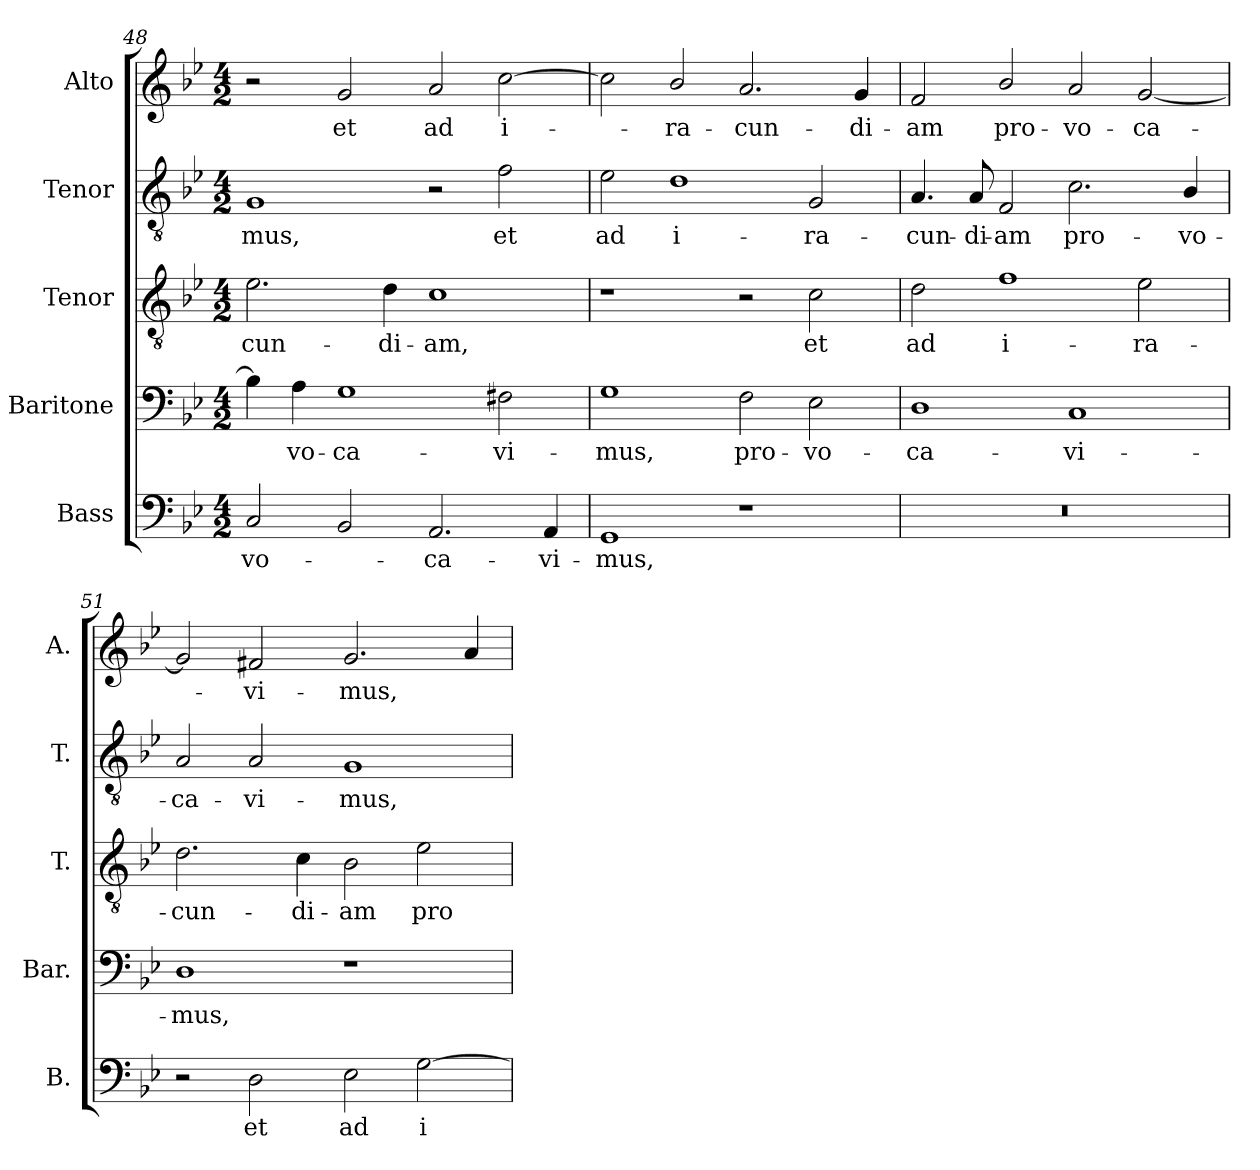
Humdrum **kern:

**kern	**text	**kern	**text	**kern	**text	**kern	**text	**kern	**text
*part5	*part5	*part4	*part4	*part3	*part3	*part2	*part2	*part1	*part1
*staff5	*staff5	*staff4	*staff4	*staff3	*staff3	*staff2	*staff2	*staff1	*staff1
*I"Bass	*	*I"Baritone	*	*I"Tenor	*	*I"Tenor	*	*I"Alto	*
*I'B.	*	*I'Bar.	*	*I'T.	*	*I'T.	*	*I'A.	*
*clefF4	*	*clefF4	*	*clefGv2	*	*clefGv2	*	*clefG2	*
*	*	*	*	*ITrd7c12	*	*ITrd7c12	*	*	*
*k[b-e-]	*	*k[b-e-]	*	*k[b-e-]	*	*k[b-e-]	*	*k[b-e-]	*
*B-:	*	*B-:	*	*B-:	*	*B-:	*	*B-:	*
*M4/2	*	*M4/2	*	*M4/2	*	*M4/2	*	*M4/2	*
=48	=48	=48	=48	=48	=48	=48	=48	=48	=48
!	!LO:LY:b:color=#000000	!	!	!	!	!	!	!	!
!	!	!	!	!	!LO:LY:b:color=#000000	!	!	!	!
!	!	!	!	!	!	!	!LO:LY:b:color=#000000	!	!
2Ci/	-vo-	4B-i\]	.	2.E-i\	-cun-	1GGi	-mus,	2r	.
!	!	!	!LO:LY:b:color=#000000	!	!	!	!	!	!
.	.	4Ai\	-vo-	.	.	.	.	.	.
!	!	!	!LO:LY:b:color=#000000	!	!	!	!	!	!
!	!	!	!	!	!	!	!	!	!LO:LY:b:color=#000000
2BB-i/	.	1Gi	-ca-	.	.	.	.	2gi/	et
!	!	!	!	!	!LO:LY:b:color=#000000	!	!	!	!
.	.	.	.	4Di\	-di-	.	.	.	.
!	!LO:LY:b:color=#000000	!	!	!	!	!	!	!	!
!	!	!	!	!	!LO:LY:b:color=#000000	!	!	!	!
!	!	!	!	!	!	!	!	!	!LO:LY:b:color=#000000
2.AAi/	-ca-	.	.	1Ci	-am,	2r	.	2ai/	ad
!	!	!	!LO:LY:b:color=#000000	!	!	!	!	!	!
!	!	!	!	!	!	!	!LO:LY:b:color=#000000	!	!
!	!	!	!	!	!	!	!	!	!LO:LY:b:color=#000000
.	.	2F#Xi\	-vi-	.	.	2Fi\	et	[2cci\	i-
!	!LO:LY:b:color=#000000	!	!	!	!	!	!	!	!
4AAi/	-vi-	.	.	.	.	.	.	.	.
=49	=49	=49	=49	=49	=49	=49	=49	=49	=49
!	!LO:LY:b:color=#000000	!	!	!	!	!	!	!	!
!	!	!	!LO:LY:b:color=#000000	!	!	!	!	!	!
!	!	!	!	!	!	!	!LO:LY:b:color=#000000	!	!
1GGi	-mus,	1Gi	-mus,	1r	.	2E-i\	ad	2cci\]	.
!	!	!	!	!	!	!	!LO:LY:b:color=#000000	!	!
!	!	!	!	!	!	!	!	!	!LO:LY:b:color=#000000
.	.	.	.	.	.	1Di	i-	2b-i/	-ra-
!	!	!	!LO:LY:b:color=#000000	!	!	!	!	!	!
!	!	!	!	!	!	!	!	!	!LO:LY:b:color=#000000
1r	.	2Fi\	pro-	2r	.	.	.	2.ai/	-cun-
!	!	!	!LO:LY:b:color=#000000	!	!	!	!	!	!
!	!	!	!	!	!LO:LY:b:color=#000000	!	!	!	!
!	!	!	!	!	!	!	!LO:LY:b:color=#000000	!	!
.	.	2E-i\	-vo-	2Ci\	et	2GGi/	-ra-	.	.
!	!	!	!	!	!	!	!	!	!LO:LY:b:color=#000000
.	.	.	.	.	.	.	.	4gi/	-di-
=50	=50	=50	=50	=50	=50	=50	=50	=50	=50
!LO:N:vis=1	!	!	!	!	!	!	!	!	!
!	!	!	!LO:LY:b:color=#000000	!	!	!	!	!	!
!	!	!	!	!	!LO:LY:b:color=#000000	!	!	!	!
!	!	!	!	!	!	!	!LO:LY:b:color=#000000	!	!
!	!	!	!	!	!	!	!	!	!LO:LY:b:color=#000000
0r	.	1Di	-ca-	2Di\	ad	4.AAi/	-cun-	2fi/	-am
!	!	!	!	!	!	!	!LO:LY:b:color=#000000	!	!
.	.	.	.	.	.	8AAi/	-di-	.	.
!	!	!	!	!	!LO:LY:b:color=#000000	!	!	!	!
!	!	!	!	!	!	!	!LO:LY:b:color=#000000	!	!
!	!	!	!	!	!	!	!	!	!LO:LY:b:color=#000000
.	.	.	.	1Fi	i-	2FFi/	-am	2b-i/	pro-
!	!	!	!LO:LY:b:color=#000000	!	!	!	!	!	!
!	!	!	!	!	!	!	!LO:LY:b:color=#000000	!	!
!	!	!	!	!	!	!	!	!	!LO:LY:b:color=#000000
.	.	1Ci	-vi-	.	.	2.Ci\	pro-	2ai/	-vo-
!	!	!	!	!	!LO:LY:b:color=#000000	!	!	!	!
!	!	!	!	!	!	!	!	!	!LO:LY:b:color=#000000
.	.	.	.	2E-i\	-ra-	.	.	[2gi/	-ca-
!	!	!	!	!	!	!	!LO:LY:b:color=#000000	!	!
.	.	.	.	.	.	4BB-i/	-vo-	.	.
!!LO:LB:g=z
=51	=51	=51	=51	=51	=51	=51	=51	=51	=51
!	!	!	!LO:LY:b:color=#000000	!	!	!	!	!	!
!	!	!	!	!	!LO:LY:b:color=#000000	!	!	!	!
!	!	!	!	!	!	!	!LO:LY:b:color=#000000	!	!
2r	.	1Di	-mus,	2.Di\	-cun-	2AAi/	-ca-	2gi/]	.
!	!LO:LY:b:color=#000000	!	!	!	!	!	!	!	!
!	!	!	!	!	!	!	!LO:LY:b:color=#000000	!	!
!	!	!	!	!	!	!	!	!	!LO:LY:b:color=#000000
2Di\	et	.	.	.	.	2AAi/	-vi-	2f#Xi/	-vi-
!	!	!	!	!	!LO:LY:b:color=#000000	!	!	!	!
.	.	.	.	4Ci\	-di-	.	.	.	.
!	!LO:LY:b:color=#000000	!	!	!	!	!	!	!	!
!	!	!	!	!	!LO:LY:b:color=#000000	!	!	!	!
!	!	!	!	!	!	!	!LO:LY:b:color=#000000	!	!
!	!	!	!	!	!	!	!	!	!LO:LY:b:color=#000000
2E-i\	ad	1r	.	2BB-i\	-am	1GGi	-mus,	2.gi/	-mus,
!	!LO:LY:b:color=#000000	!	!	!	!	!	!	!	!
!	!	!	!	!	!LO:LY:b:color=#000000	!	!	!	!
[2Gi\	i-	.	.	2E-i\	pro-	.	.	.	.
.	.	.	.	.	.	.	.	4ai/	.
=	=	=	=	=	=	=	=	=	=
*-	*-	*-	*-	*-	*-	*-	*-	*-	*-
